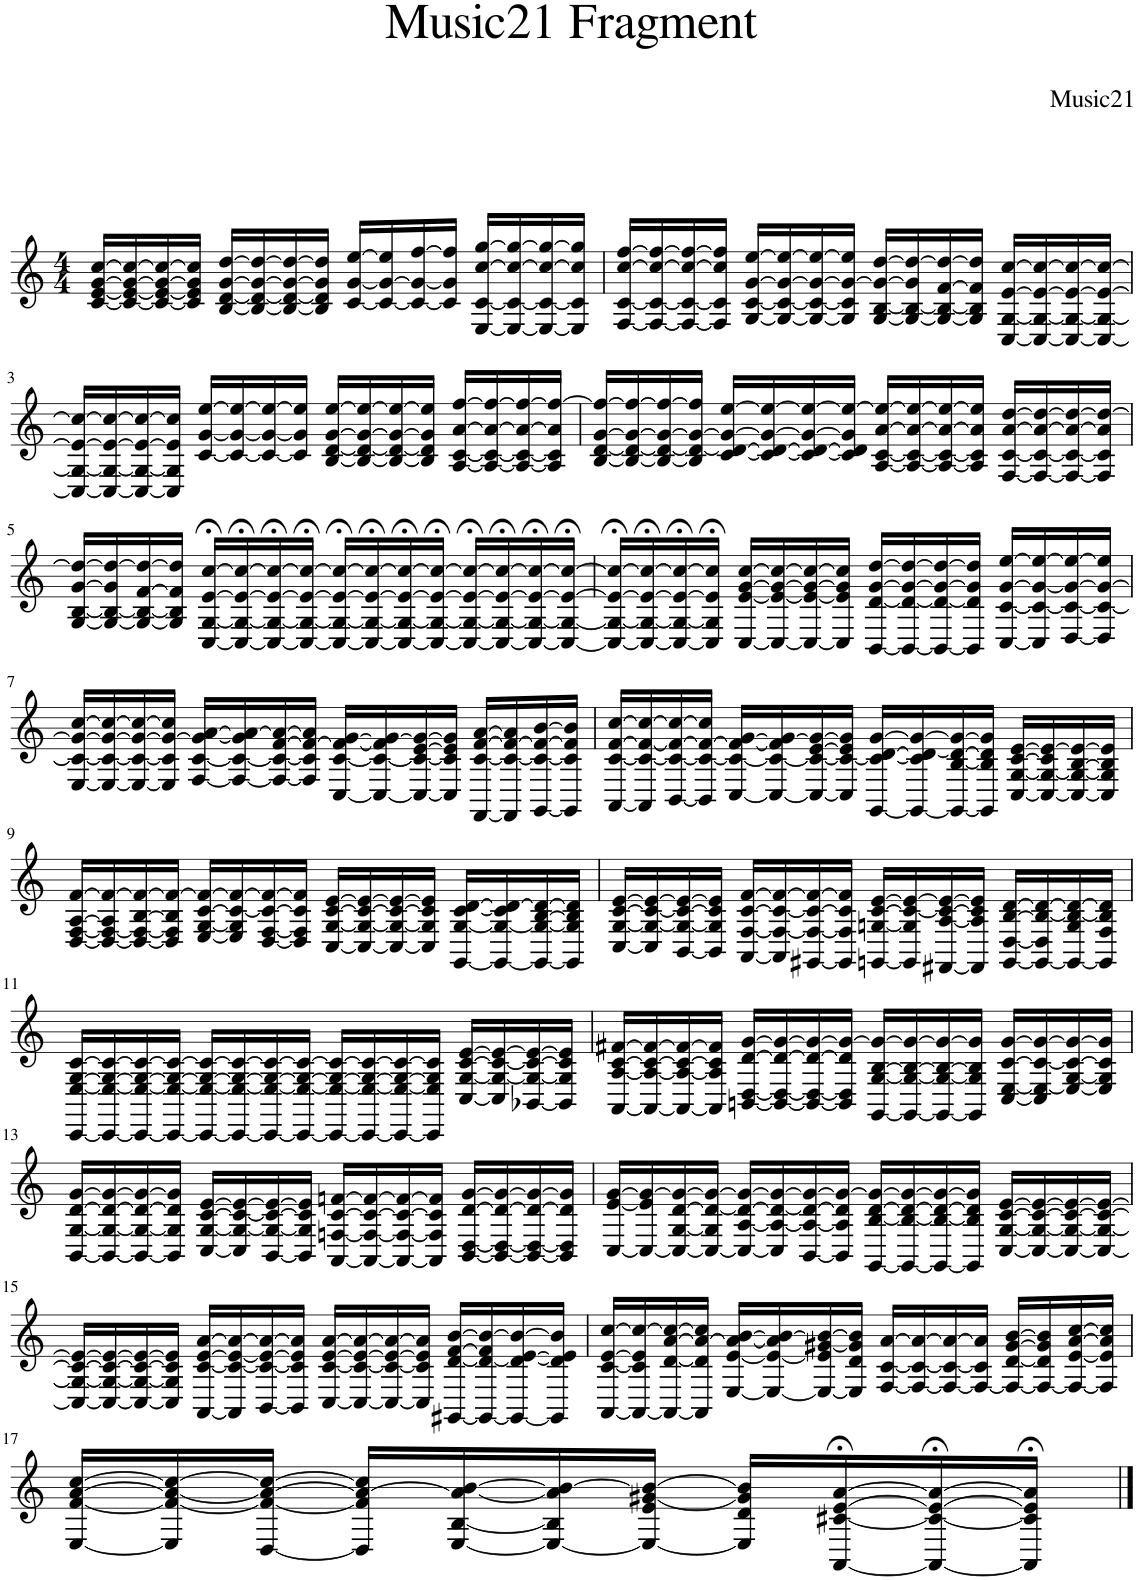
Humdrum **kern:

**kern
*part1
*staff1
*I"Piano
*I'Pno
*clefG2
*k[]
*M4/4
=1
[16c/ [16e/ [16g/ [16cc/LL
16c/_ 16e/_ 16g/_ 16cc/_
16c/_ 16e/_ 16g/_ 16cc/_
16c/] 16e/] 16g/] 16cc/]JJ
[16B/ [16d/ [16g/ [16dd/LL
16B/_ 16d/_ 16g/_ 16dd/_
16B/_ 16d/_ 16g/_ 16dd/_
16B/] 16d/] 16g/] 16dd/]JJ
[16c/ [16g/ [16ee/LL
16c/_ 16g/_ 16ee/]
16c/_ 16g/_ [16ff/
16c/] 16g/] 16ff/]JJ
[16E/ [16c/ [16cc/ [16gg/LL
16E/_ 16c/_ 16cc/_ 16gg/_
16E/_ 16c/_ 16cc/_ 16gg/_
16E/] 16c/] 16cc/] 16gg/]JJ
=2
[16F/ [16c/ [16cc/ [16ff/LL
16F/_ 16c/_ 16cc/_ 16ff/_
16F/_ 16c/_ 16cc/_ 16ff/_
16F/] 16c/] 16cc/] 16ff/]JJ
[16G/ [16c/ [16g/ [16ee/LL
16G/_ 16c/_ 16g/_ 16ee/_
16G/_ 16c/_ 16g/_ 16ee/_
16G/] 16c/] 16g/_ 16ee/]JJ
[16G/ [16B/ 16g/_ [16dd/LL
16G/_ 16B/_ 16g/] 16dd/_
16G/_ 16B/_ [16f/ 16dd/_
16G/] 16B/] 16f/] 16dd/]JJ
[16C/ [16G/ [16e/ [16cc/LL
16C/_ 16G/_ 16e/_ 16cc/_
16C/_ 16G/_ 16e/_ 16cc/_
16C/_ 16G/_ 16e/_ 16cc/_JJ
!!LO:LB:g=z
=3
16C/_ 16G/_ 16e/_ 16cc/_LL
16C/_ 16G/_ 16e/_ 16cc/_
16C/_ 16G/_ 16e/_ 16cc/_
16C/] 16G/] 16e/] 16cc/]JJ
[16c/ [16g/ [16ee/LL
16c/_ 16g/_ 16ee/_
16c/_ 16g/_ 16ee/_
16c/] 16g/] 16ee/]JJ
[16B/ [16d/ [16g/ [16ee/LL
16B/_ 16d/_ 16g/_ 16ee/_
16B/_ 16d/_ 16g/_ 16ee/_
16B/] 16d/] 16g/] 16ee/]JJ
[16A/ [16c/ [16a/ [16ff/LL
16A/_ 16c/_ 16a/_ 16ff/_
16A/_ 16c/_ 16a/_ 16ff/_
16A/] 16c/] 16a/] 16ff/_JJ
=4
[16B/ [16d/ [16g/ 16ff/_LL
16B/_ 16d/_ 16g/_ 16ff/_
16B/_ 16d/_ 16g/_ 16ff/_
16B/] 16d/_ 16g/_ 16ff/]JJ
[16c/ 16d/_ 16g/_ [16ee/LL
16c/_ 16d/_ 16g/_ 16ee/_
16c/_ 16d/_ 16g/_ 16ee/_
16c/] 16d/] 16g/] 16ee/_JJ
[16A/ [16c/ [16a/ 16ee/_LL
16A/_ 16c/_ 16a/_ 16ee/_
16A/_ 16c/_ 16a/_ 16ee/_
16A/] 16c/] 16a/] 16ee/]JJ
[16F/ [16c/ [16a/ [16dd/LL
16F/_ 16c/_ 16a/_ 16dd/_
16F/_ 16c/_ 16a/_ 16dd/_
16F/] 16c/] 16a/] 16dd/_JJ
!!LO:LB:g=z
=5
[16G/ [16B/ [16g/ 16dd/_LL
16G/_ 16B/_ 16g/] 16dd/_
16G/_ 16B/_ [16f/ 16dd/_
16G/] 16B/] 16f/] 16dd/]JJ
[16C/;< [16G/;< [16e/;< [16cc/;<LL
16C/_;< 16G/_;< 16e/_;< 16cc/_;<
16C/_;< 16G/_;< 16e/_;< 16cc/_;<
16C/_;< 16G/_;< 16e/_;< 16cc/_;<JJ
16C/_;< 16G/_;< 16e/_;< 16cc/_;<LL
16C/_;< 16G/_;< 16e/_;< 16cc/_;<
16C/_;< 16G/_;< 16e/_;< 16cc/_;<
16C/_;< 16G/_;< 16e/_;< 16cc/_;<JJ
16C/_;< 16G/_;< 16e/_;< 16cc/_;<LL
16C/_;< 16G/_;< 16e/_;< 16cc/_;<
16C/_;< 16G/_;< 16e/_;< 16cc/_;<
16C/_;< 16G/_;< 16e/_;< 16cc/_;<JJ
=6
16C/_;< 16G/_;< 16e/_;< 16cc/_;<LL
16C/_;< 16G/_;< 16e/_;< 16cc/_;<
16C/_;< 16G/_;< 16e/_;< 16cc/_;<
16C/];< 16G/];< 16e/];< 16cc/];<JJ
[16C/ [16e/ [16g/ [16cc/LL
16C/_ 16e/_ 16g/_ 16cc/_
16C/_ 16e/_ 16g/_ 16cc/_
16C/] 16e/] 16g/] 16cc/]JJ
[16BB/ [16d/ [16g/ [16dd/LL
16BB/_ 16d/_ 16g/_ 16dd/_
16BB/_ 16d/_ 16g/_ 16dd/_
16BB/] 16d/] 16g/] 16dd/]JJ
[16C/ [16c/ [16g/ [16ee/LL
16C/] 16c/_ 16g/_ 16ee/_
[16D/ 16c/_ 16g/_ 16ee/_
16D/] 16c/_ 16g/_ 16ee/]JJ
!!LO:LB:g=z
=7
[16E/ 16c/_ 16g/_ [16cc/LL
16E/_ 16c/_ 16g/_ 16cc/_
16E/_ 16c/_ 16g/_ 16cc/_
16E/] 16c/] 16g/_ 16cc/]JJ
[16F/ [16c/ 16g/_ [16a/LL
16F/_ 16c/_ 16g/] 16a/_
16F/_ 16c/_ [16f/ 16a/_
16F/] 16c/] 16f/_ 16a/]JJ
[16C/ [16c/ 16f/_ [16g/LL
16C/_ 16c/_ 16f/] 16g/_
16C/_ 16c/_ [16e/ 16g/_
16C/] 16c/] 16e/] 16g/]JJ
[16FF/ [16c/ [16f/ [16a/LL
16FF/] 16c/_ 16f/_ 16a/]
[16GG/ 16c/_ 16f/_ [16b/
16GG/] 16c/] 16f/] 16b/]JJ
=8
[16AA/ [16c/ [16f/ [16cc/LL
16AA/] 16c/_ 16f/_ 16cc/_
[16BB/ 16c/_ 16f/_ 16cc/_
16BB/] 16c/_ 16f/_ 16cc/]JJ
[16C/ 16c/_ 16f/_ [16g/LL
16C/_ 16c/_ 16f/] 16g/_
16C/_ 16c/_ [16e/ 16g/_
16C/] 16c/_ 16e/] 16g/]JJ
[16GG/ 16c/_ [16d/ [16g/LL
16GG/_ 16c/] 16d/_ 16g/_
16GG/_ [16B/ 16d/_ 16g/_
16GG/] 16B/] 16d/] 16g/]JJ
[16C/ [16G/ [16c/ [16e/LL
16C/_ 16G/_ 16c/] 16e/_
16C/_ 16G/_ [16B/ 16e/_
16C/] 16G/] 16B/] 16e/]JJ
!!LO:LB:g=z
=9
[16D/ [16F/ [16A/ [16f/LL
16D/_ 16F/_ 16A/] 16f/_
16D/_ 16F/_ [16B/ 16f/_
16D/] 16F/] 16B/] 16f/_JJ
[16E/ [16G/ [16c/ 16f/_LL
16E/] 16G/] 16c/_ 16f/_
[16D/ [16F/ 16c/_ 16f/_
16D/] 16F/] 16c/] 16f/]JJ
[16C/ [16G/ [16c/ [16e/LL
16C/_ 16G/_ 16c/_ 16e/_
16C/_ 16G/_ 16c/_ 16e/_
16C/] 16G/] 16c/] 16e/]JJ
[16GG/ [16G/ [16c/ [16d/LL
16GG/_ 16G/_ 16c/] 16d/_
16GG/_ 16G/_ [16B/ 16d/_
16GG/] 16G/] 16B/] 16d/]JJ
=10
[16C/ [16G/ [16c/ [16e/LL
16C/] 16G/_ 16c/_ 16e/_
[16BB/ 16G/_ 16c/_ 16e/_
16BB/] 16G/] 16c/] 16e/]JJ
[16AA/ [16F/ [16c/ [16f/LL
16AA/] 16F/_ 16c/_ 16f/_
[16GG#X/ 16F/_ 16c/_ 16f/_
16GG#/] 16F/] 16c/] 16f/]JJ
[16GGn/ [16Gn/ [16c/ [16e/LL
16GG/] 16G/] 16c/_ 16e/_
[16FF#X/ [16A/ 16c/_ 16e/_
16FF#/] 16A/] 16c/] 16e/]JJ
[16GG/ [16D/ [16B/ [16d/LL
16GG/_ 16D/] 16B/_ 16d/_
16GG/_ 16G/ 16B/_ 16d/_
16GG/] 16F/ 16B/] 16d/]JJ
!!LO:LB:g=z
=11
[16CC/ [16E/ [16G/ [16c/LL
16CC/_ 16E/_ 16G/_ 16c/_
16CC/_ 16E/_ 16G/_ 16c/_
16CC/_ 16E/_ 16G/_ 16c/_JJ
16CC/_ 16E/_ 16G/_ 16c/_LL
16CC/_ 16E/_ 16G/_ 16c/_
16CC/_ 16E/_ 16G/_ 16c/_
16CC/_ 16E/_ 16G/_ 16c/_JJ
16CC/_ 16E/_ 16G/_ 16c/_LL
16CC/_ 16E/_ 16G/_ 16c/_
16CC/_ 16E/_ 16G/_ 16c/_
16CC/] 16E/] 16G/] 16c/]JJ
[16C/ [16G/ [16c/ [16e/LL
16C/] 16G/_ 16c/_ 16e/_
[16BB-X/ 16G/_ 16c/_ 16e/_
16BB-/] 16G/] 16c/] 16e/]JJ
=12
[16AA/ [16A/ [16c/ [16f#X/LL
16AA/_ 16A/_ 16c/_ 16f#/_
16AA/_ 16A/_ 16c/_ 16f#/_
16AA/] 16A/] 16c/] 16f#/]JJ
[16BBn/ [16D/ [16d/ [16g/LL
16BB/_ 16D/_ 16d/_ 16g/_
16BB/_ 16D/_ 16d/_ 16g/_
16BB/] 16D/] 16d/] 16g/_JJ
[16GG/ [16G/ [16B/ 16g/_LL
16GG/_ 16G/_ 16B/_ 16g/_
16GG/_ 16G/_ 16B/_ 16g/_
16GG/] 16G/] 16B/] 16g/]JJ
[16C/ [16E/ [16c/ [16g/LL
16C/] 16E/_ 16c/_ 16g/_
16E/_ [16G/ 16c/_ 16g/_
16E/] 16G/] 16c/] 16g/]JJ
!!LO:LB:g=z
=13
[16BB/ [16G/ [16d/ [16g/LL
16BB/_ 16G/_ 16d/_ 16g/_
16BB/_ 16G/_ 16d/_ 16g/_
16BB/] 16G/] 16d/] 16g/]JJ
[16C/ [16G/ [16c/ [16e/LL
16C/] 16G/_ 16c/_ 16e/_
[16BB/ 16G/_ 16c/_ 16e/_
16BB/] 16G/] 16c/] 16e/]JJ
[16AA/ [16Fn/ [16c/ [16fn/LL
16AA/_ 16F/_ 16c/_ 16f/_
16AA/_ 16F/_ 16c/_ 16f/_
16AA/] 16F/] 16c/] 16f/]JJ
[16BB/ [16D/ [16d/ [16g/LL
16BB/_ 16D/_ 16d/_ 16g/_
16BB/_ 16D/_ 16d/_ 16g/_
16BB/] 16D/] 16d/] 16g/]JJ
=14
[16C/ [16e/ [16g/LL
16C/_ 16e/] 16g/_
16C/_ [16G/ [16d/ 16g/_
16C/_ 16G/] 16d/_ 16g/_JJ
16C/_ [16A/ 16d/_ 16g/_LL
16C/] 16A/_ 16d/_ 16g/_
[16BB/ 16A/_ 16d/_ 16g/_
16BB/] 16A/] 16d/] 16g/_JJ
[16GG/ [16B/ [16d/ 16g/_LL
16GG/_ 16B/_ 16d/_ 16g/_
16GG/_ 16B/_ 16d/_ 16g/_
16GG/] 16B/] 16d/] 16g/]JJ
[16C/ [16G/ [16c/ [16e/LL
16C/_ 16G/_ 16c/_ 16e/_
16C/_ 16G/_ 16c/_ 16e/_
16C/_ 16G/_ 16c/_ 16e/_JJ
!!LO:LB:g=z
=15
16C/_ 16G/_ 16c/_ 16e/_LL
16C/_ 16G/_ 16c/_ 16e/_
16C/_ 16G/_ 16c/_ 16e/_
16C/] 16G/] 16c/] 16e/]JJ
[16AA/ [16c/ [16e/ [16a/LL
16AA/] 16c/_ 16e/_ 16a/_
[16BB/ 16c/_ 16e/_ 16a/_
16BB/] 16c/] 16e/] 16a/]JJ
[16C/ [16c/ [16e/ [16a/LL
16C/_ 16c/_ 16e/_ 16a/_
16C/_ 16c/_ 16e/_ 16a/_
16C/] 16c/] 16e/] 16a/]JJ
[16GG#X/ [16d/ [16f/ [16b/LL
16GG#/_ 16d/_ 16f/] 16b/_
16GG#/_ 16d/_ [16e/ 16b/_
16GG#/] 16d/] 16e/] 16b/]JJ
=16
[16AA/ [16c/ [16e/ [16cc/LL
16AA/_ 16c/] 16e/] 16cc/_
16AA/_ [16d/ [16a/ 16cc/_
16AA/] 16d/] 16a/_ 16cc/]JJ
[16E/ [16e/ 16a/_ [16b/LL
16E/_ 16e/_ 16a/] 16b/_
16E/_ 16e/] [16g#X/ 16b/_
16E/] 16d/ 16g#/] 16b/]JJ
[16F/ [16c/ [16a/LL
16F/_ 16c/_ 16a/_
16F/_ 16c/_ 16a/_
16F/_ 16c/] 16a/]JJ
16F/_ [16d/ [16g#/ [16b/LL
16F/_ 16d/] 16g#/] 16b/]
16F/_ [16e/ [16a/ [16cc/
16F/] 16e/] 16a/] 16cc/]JJ
!!LO:LB:g=z
=17
[16E/ [16f/ [16a/ [16cc/LL
16E/] 16f/_ 16a/_ 16cc/_
[16D/ 16f/_ 16a/_ 16cc/_JJ
16D/] 16f/] 16a/_ 16cc/]LL
[16E/ [16B/ 16a/_ [16b/
16E/_ 16B/] 16a/] 16b/_
16E/_ 16e/ [16g#X/ 16b/_JJ
16E/] 16d/ 16g#/] 16b/]LL
[16AA/;< [16c#X/;< [16e/;< [16a/;<
16AA/_;< 16c#/_;< 16e/_;< 16a/_;<
16AA/];< 16c#/];< 16e/];< 16a/];<JJ
==
*-
